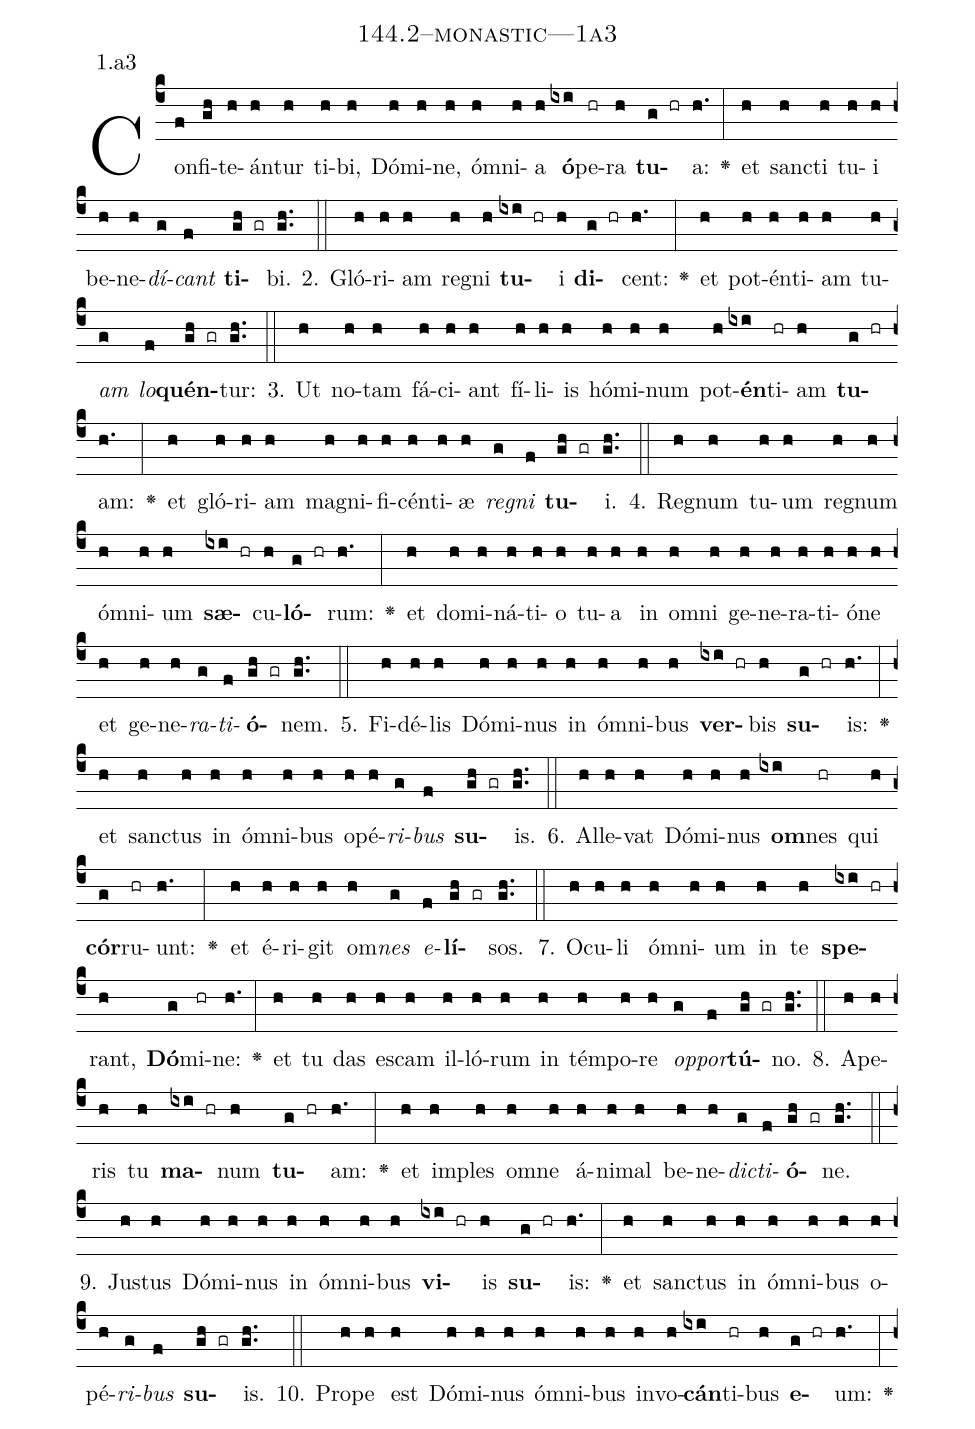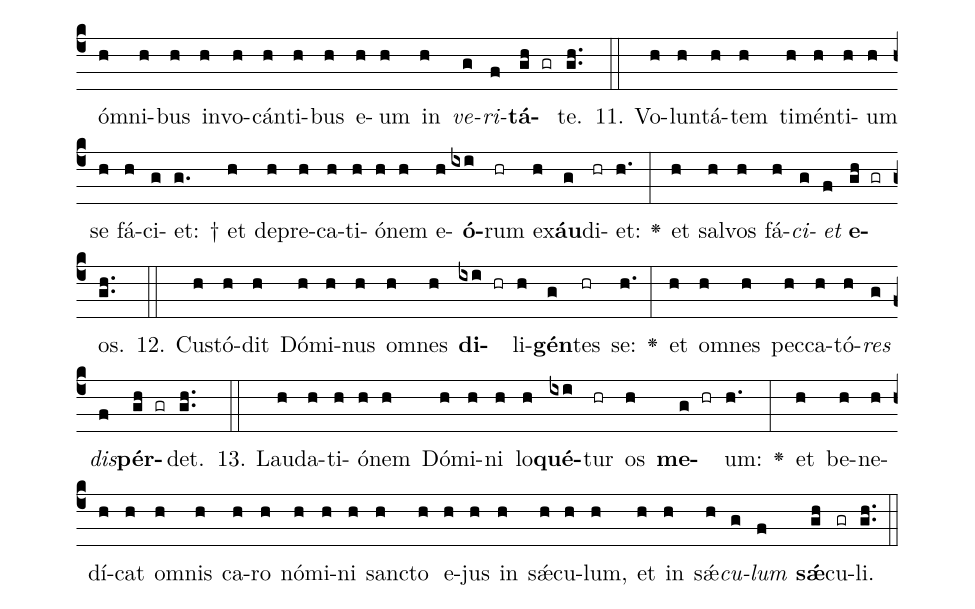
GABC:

name: 144.2--monastic---1a3;
annotation: 1.a3;
%%
(c4)Con(f)fi(gh)te(h)án(h)tur(h) ti(h)bi,(h) Dó(h)mi(h)ne,(h) óm(h)ni(h)a(h) <b>ó</b>(ixi)pe(hr)ra(h) <b>tu</b>(g hr)a:(h.) <v>\greheightstar</v>(:) et(h) sanc(h)ti(h) tu(h)i(h) be(h)ne(h)<i>dí</i>(g)<i>cant</i>(f) <b>ti</b>(gh gr)bi.(gh..) (::)
2. Gló(h)ri(h)am(h) re(h)gni(h) <b>tu</b>(ixi hr)i(h) <b>di</b>(g hr)cent:(h.) <v>\greheightstar</v>(:) et(h) pot(h)én(h)ti(h)am(h) tu(h)<i>am</i>(g) <i>lo</i>(f)<b>quén</b>(gh gr)tur:(gh..) (::)
3. Ut(h) no(h)tam(h) fá(h)ci(h)ant(h) fí(h)li(h)is(h) hó(h)mi(h)num(h) pot(h)<b>én</b>(ixi)ti(hr)am(h) <b>tu</b>(g hr)am:(h.) <v>\greheightstar</v>(:) et(h) gló(h)ri(h)am(h) ma(h)gni(h)fi(h)cén(h)ti(h)æ(h) <i>re</i>(g)<i>gni</i>(f) <b>tu</b>(gh gr)i.(gh..) (::)
4. Re(h)gnum(h) tu(h)um(h) re(h)gnum(h) óm(h)ni(h)um(h) <b>sæ</b>(ixi hr)cu(h)<b>ló</b>(g hr)rum:(h.) <v>\greheightstar</v>(:) et(h) do(h)mi(h)ná(h)ti(h)o(h) tu(h)a(h) in(h) om(h)ni(h) ge(h)ne(h)ra(h)ti(h)ó(h)ne(h) et(h) ge(h)ne(h)<i>ra</i>(g)<i>ti</i>(f)<b>ó</b>(gh gr)nem.(gh..) (::)
5. Fi(h)dé(h)lis(h) Dó(h)mi(h)nus(h) in(h) óm(h)ni(h)bus(h) <b>ver</b>(ixi hr)bis(h) <b>su</b>(g hr)is:(h.) <v>\greheightstar</v>(:) et(h) sanc(h)tus(h) in(h) óm(h)ni(h)bus(h) o(h)pé(h)<i>ri</i>(g)<i>bus</i>(f) <b>su</b>(gh gr)is.(gh..) (::)
6. Al(h)le(h)vat(h) Dó(h)mi(h)nus(h) <b>om</b>(ixi)nes(hr) qui(h) <b>cór</b>(g)ru(hr)unt:(h.) <v>\greheightstar</v>(:) et(h) é(h)ri(h)git(h) om(h)<i>nes</i>(g) <i>e</i>(f)<b>lí</b>(gh gr)sos.(gh..) (::)
7. O(h)cu(h)li(h) óm(h)ni(h)um(h) in(h) te(h) <b>spe</b>(ixi hr)rant,(h) <b>Dó</b>(g)mi(hr)ne:(h.) <v>\greheightstar</v>(:) et(h) tu(h) das(h) es(h)cam(h) il(h)ló(h)rum(h) in(h) tém(h)po(h)re(h) <i>op</i>(g)<i>por</i>(f)<b>tú</b>(gh gr)no.(gh..) (::)
8. A(h)pe(h)ris(h) tu(h) <b>ma</b>(ixi hr)num(h) <b>tu</b>(g hr)am:(h.) <v>\greheightstar</v>(:) et(h) im(h)ples(h) om(h)ne(h) á(h)ni(h)mal(h) be(h)ne(h)<i>dic</i>(g)<i>ti</i>(f)<b>ó</b>(gh gr)ne.(gh..) (::)
9. Jus(h)tus(h) Dó(h)mi(h)nus(h) in(h) óm(h)ni(h)bus(h) <b>vi</b>(ixi hr)is(h) <b>su</b>(g hr)is:(h.) <v>\greheightstar</v>(:) et(h) sanc(h)tus(h) in(h) óm(h)ni(h)bus(h) o(h)pé(h)<i>ri</i>(g)<i>bus</i>(f) <b>su</b>(gh gr)is.(gh..) (::)
10. Pro(h)pe(h) est(h) Dó(h)mi(h)nus(h) óm(h)ni(h)bus(h) in(h)vo(h)<b>cán</b>(ixi)ti(hr)bus(h) <b>e</b>(g hr)um:(h.) <v>\greheightstar</v>(:) óm(h)ni(h)bus(h) in(h)vo(h)cán(h)ti(h)bus(h) e(h)um(h) in(h) <i>ve</i>(g)<i>ri</i>(f)<b>tá</b>(gh gr)te.(gh..) (::)
11. Vo(h)lun(h)tá(h)tem(h) ti(h)mén(h)ti(h)um(h) se(h) fá(h)ci(g)et: †(g.) et(h) de(h)pre(h)ca(h)ti(h)ó(h)nem(h) e(h)<b>ó</b>(ixi)rum(hr) ex(h)<b>áu</b>(g)di(hr)et:(h.) <v>\greheightstar</v>(:) et(h) sal(h)vos(h) fá(h)<i>ci</i>(g)<i>et</i>(f) <b>e</b>(gh gr)os.(gh..) (::)
12. Cus(h)tó(h)dit(h) Dó(h)mi(h)nus(h) om(h)nes(h) <b>di</b>(ixi hr)li(h)<b>gén</b>(g)tes(hr) se:(h.) <v>\greheightstar</v>(:) et(h) om(h)nes(h) pec(h)ca(h)tó(h)<i>res</i>(g) <i>dis</i>(f)<b>pér</b>(gh gr)det.(gh..) (::)
13. Lau(h)da(h)ti(h)ó(h)nem(h) Dó(h)mi(h)ni(h) lo(h)<b>qué</b>(ixi)tur(hr) os(h) <b>me</b>(g hr)um:(h.) <v>\greheightstar</v>(:) et(h) be(h)ne(h)dí(h)cat(h) om(h)nis(h) ca(h)ro(h) nó(h)mi(h)ni(h) sanc(h)to(h) e(h)jus(h) in(h) sǽ(h)cu(h)lum,(h) et(h) in(h) sǽ(h)<i>cu</i>(g)<i>lum</i>(f) <b>sǽ</b>(gh)cu(gr)li.(gh..) (::)
